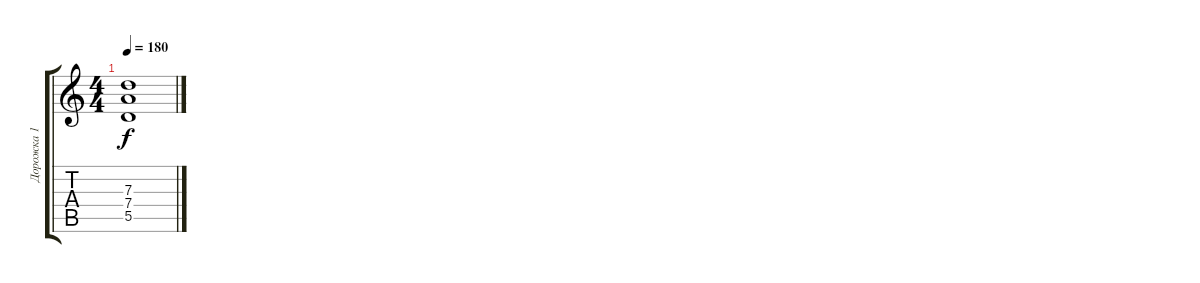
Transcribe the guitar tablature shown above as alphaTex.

\track ("Дорожка 1" "Дорожка 1") {instrument distortionguitar}
\staff {score tabs}
\tuning (E4 B3 G3 D3 A2 E2) {hide}
\ts (4 4)
\tempo 180
\clef g2
\ks c
(7.3 7.4 5.5).1{dy f}
